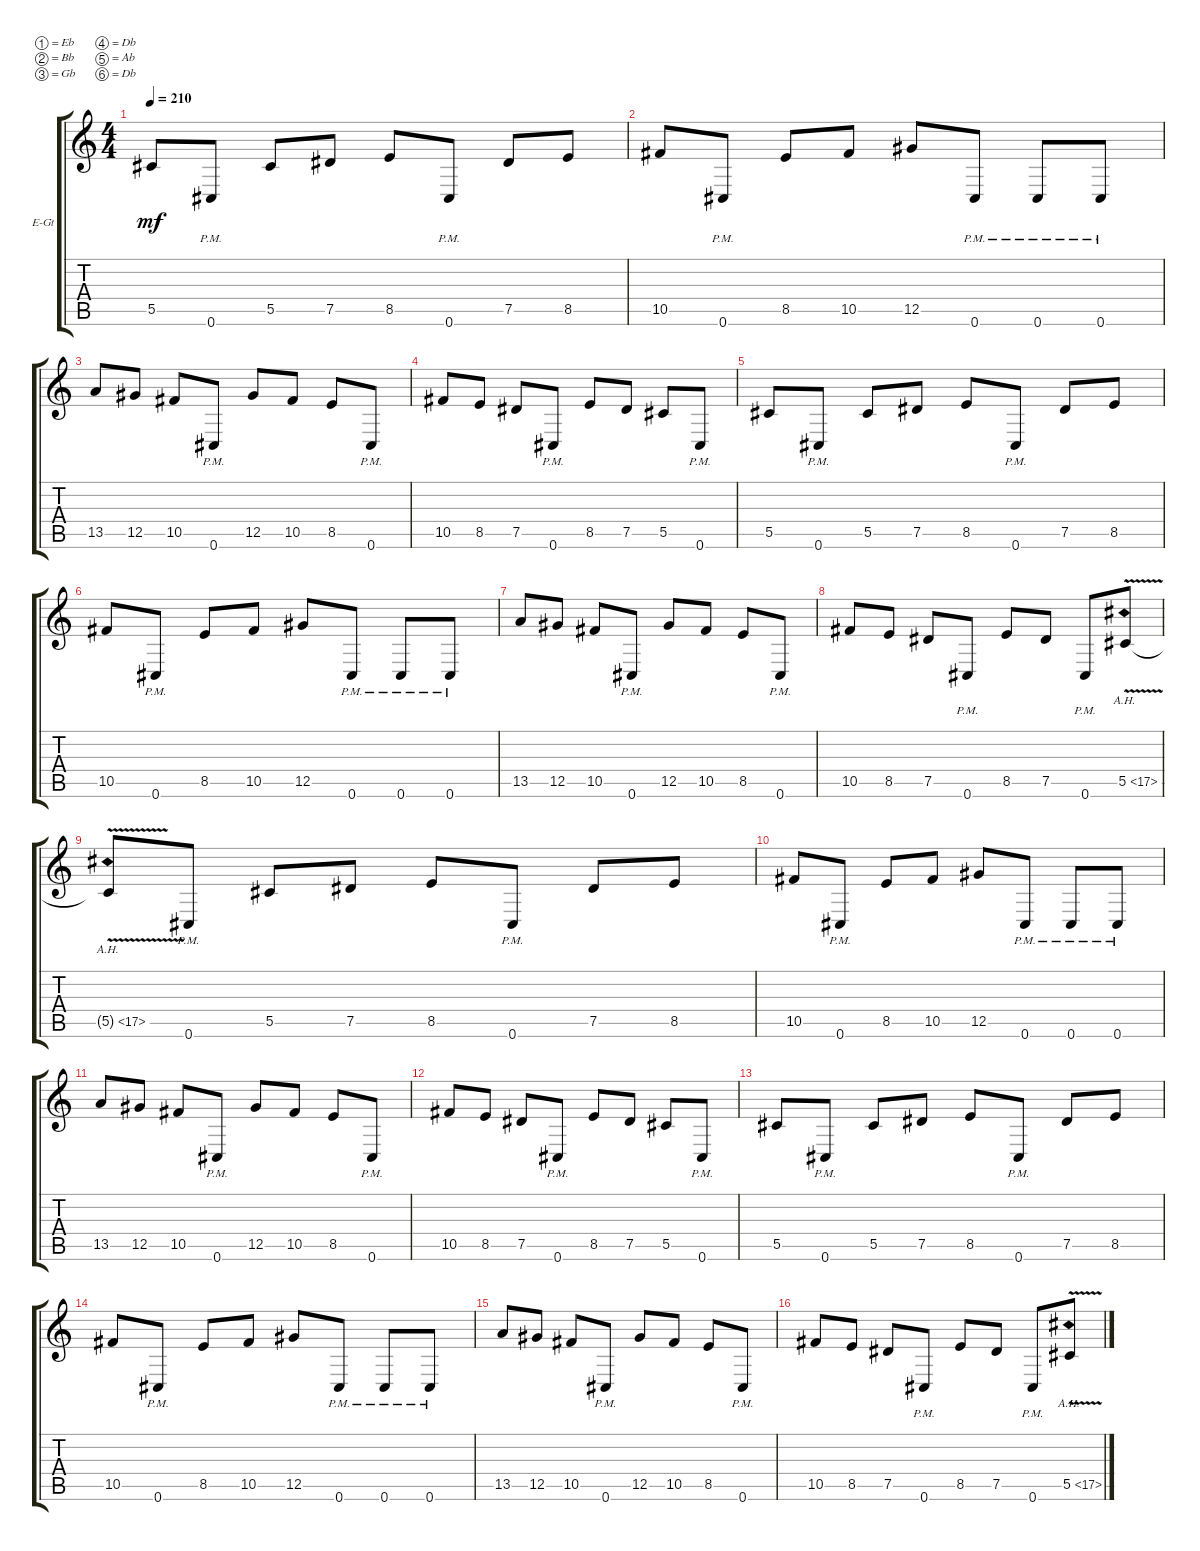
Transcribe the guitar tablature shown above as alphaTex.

\defaultSystemsLayout 4
\bracketExtendMode groupsimilarinstruments
\firstSystemTrackNameOrientation horizontal
\otherSystemsTrackNameOrientation horizontal
\track ("Electric Guitar" "E-Gt") {instrument distortionguitar}
\staff {score tabs}
\tuning (Eb4 Bb3 Gb3 Db3 Ab2 Db2)
\ts (4 4)
\tempo 210
\clef g2
\scale
0.333333
\ks c
5.5.8{dy mf} 0.6{pm}.8 5.5.8 7.5.8 8.5.8 0.6{pm}.8 7.5.8 8.5.8 |
\scale
0.333333 10.5.8 0.6{pm}.8 8.5.8 10.5.8 12.5.8 0.6{pm}.8 0.6{pm}.8 0.6{pm}.8 |
\scale
0.333333 13.5.8 12.5.8 10.5.8 0.6{pm}.8 12.5.8 10.5.8 8.5.8 0.6{pm}.8 |
\scale
0.333333 10.5.8 8.5.8 7.5.8 0.6{pm}.8 8.5.8 7.5.8 5.5.8 0.6{pm}.8 |
\scale
0.333333 5.5.8 0.6{pm}.8 5.5.8 7.5.8 8.5.8 0.6{pm}.8 7.5.8 8.5.8 |
\scale
0.333333 10.5.8 0.6{pm}.8 8.5.8 10.5.8 12.5.8 0.6{pm}.8 0.6{pm}.8 0.6{pm}.8 |
\scale
0.333333 13.5.8 12.5.8 10.5.8 0.6{pm}.8 12.5.8 10.5.8 8.5.8 0.6{pm}.8 |
\scale
0.333333 10.5.8 8.5.8 7.5.8 0.6{pm}.8 8.5.8 7.5.8 0.6{pm}.8 5.5{ah 12 v}.8 |
\scale
0.333333 5.5{ah 12 v t}.8 0.6{pm}.8 5.5.8 7.5.8 8.5.8 0.6{pm}.8 7.5.8 8.5.8 |
\scale
0.333333 10.5.8 0.6{pm}.8 8.5.8 10.5.8 12.5.8 0.6{pm}.8 0.6{pm}.8 0.6{pm}.8 |
\scale
0.333333 13.5.8 12.5.8 10.5.8 0.6{pm}.8 12.5.8 10.5.8 8.5.8 0.6{pm}.8 |
\scale
0.333333 10.5.8 8.5.8 7.5.8 0.6{pm}.8 8.5.8 7.5.8 5.5.8 0.6{pm}.8 |
\scale
0.333333 5.5.8 0.6{pm}.8 5.5.8 7.5.8 8.5.8 0.6{pm}.8 7.5.8 8.5.8 |
\scale
0.333333 10.5.8 0.6{pm}.8 8.5.8 10.5.8 12.5.8 0.6{pm}.8 0.6{pm}.8 0.6{pm}.8 |
\scale
0.333333 13.5.8 12.5.8 10.5.8 0.6{pm}.8 12.5.8 10.5.8 8.5.8 0.6{pm}.8 |
\scale
0.333333 10.5.8 8.5.8 7.5.8 0.6{pm}.8 8.5.8 7.5.8 0.6{pm}.8 5.5{ah 12 v}.8
